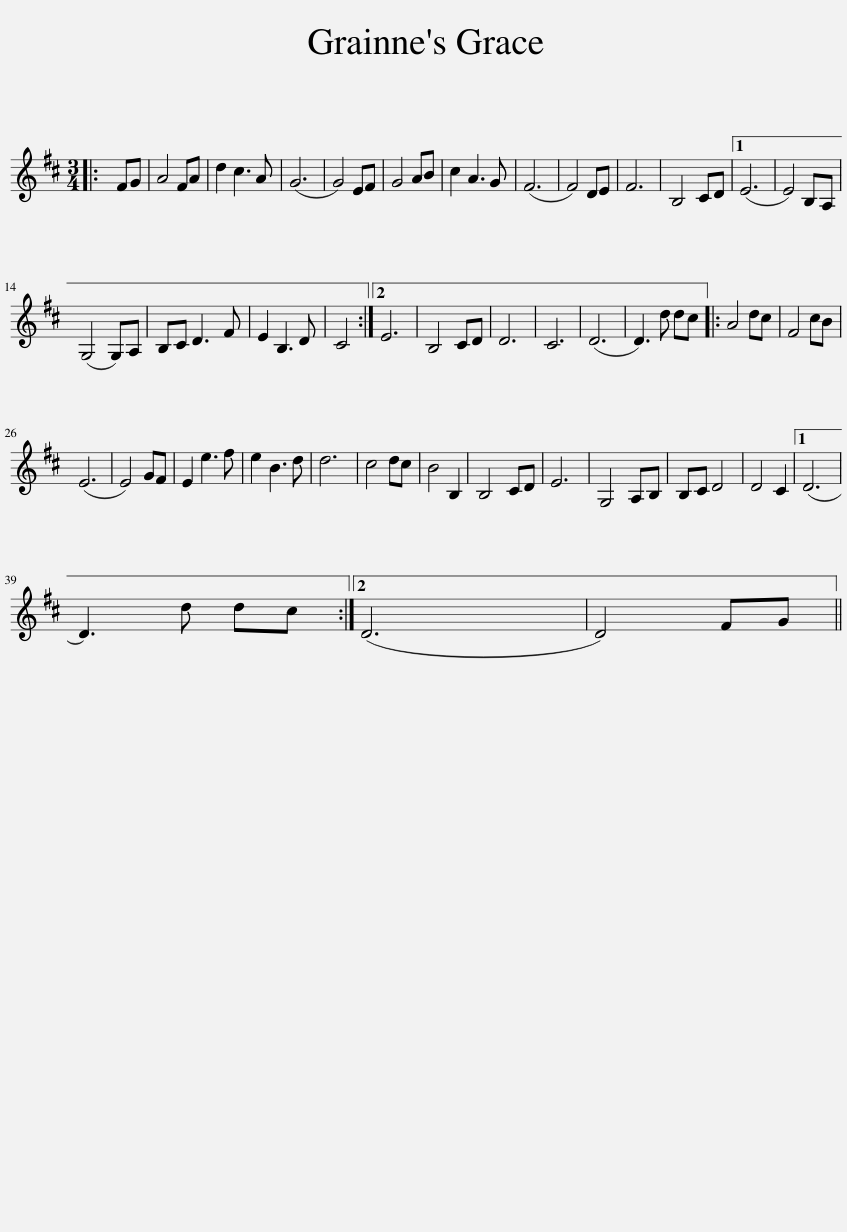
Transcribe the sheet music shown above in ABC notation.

X:1
L:1/8
M:3/4
I:linebreak $
K:D
V:1 treble
V:1
|: FG | A4 FA | d2 c3 A | (G6 | G4) EF | %5
 G4 AB | c2 A3 G | (F6 | F4) DE | F6 | %10
 B,4 CD |1 (E6 | E4) B,A, |$ (G,4 G,)A, | B,C D3 F | %15
 E2 B,3 D | C4 :|2 E6 | B,4 CD | D6 | %20
 C6 | (D6 | D3) d dc |: A4 dc | F4 cB |$ %25
 (E6 | E4) GF | E2 e3 f | e2 B3 d | d6 | %30
 c4 dc | B4 B,2 | B,4 CD | E6 | G,4 A,B, | %35
 B,C D4 | D4 C2 |1 (D6 |$ D3) d dc :|2 (D6 | %40
 D4) FG || %41
